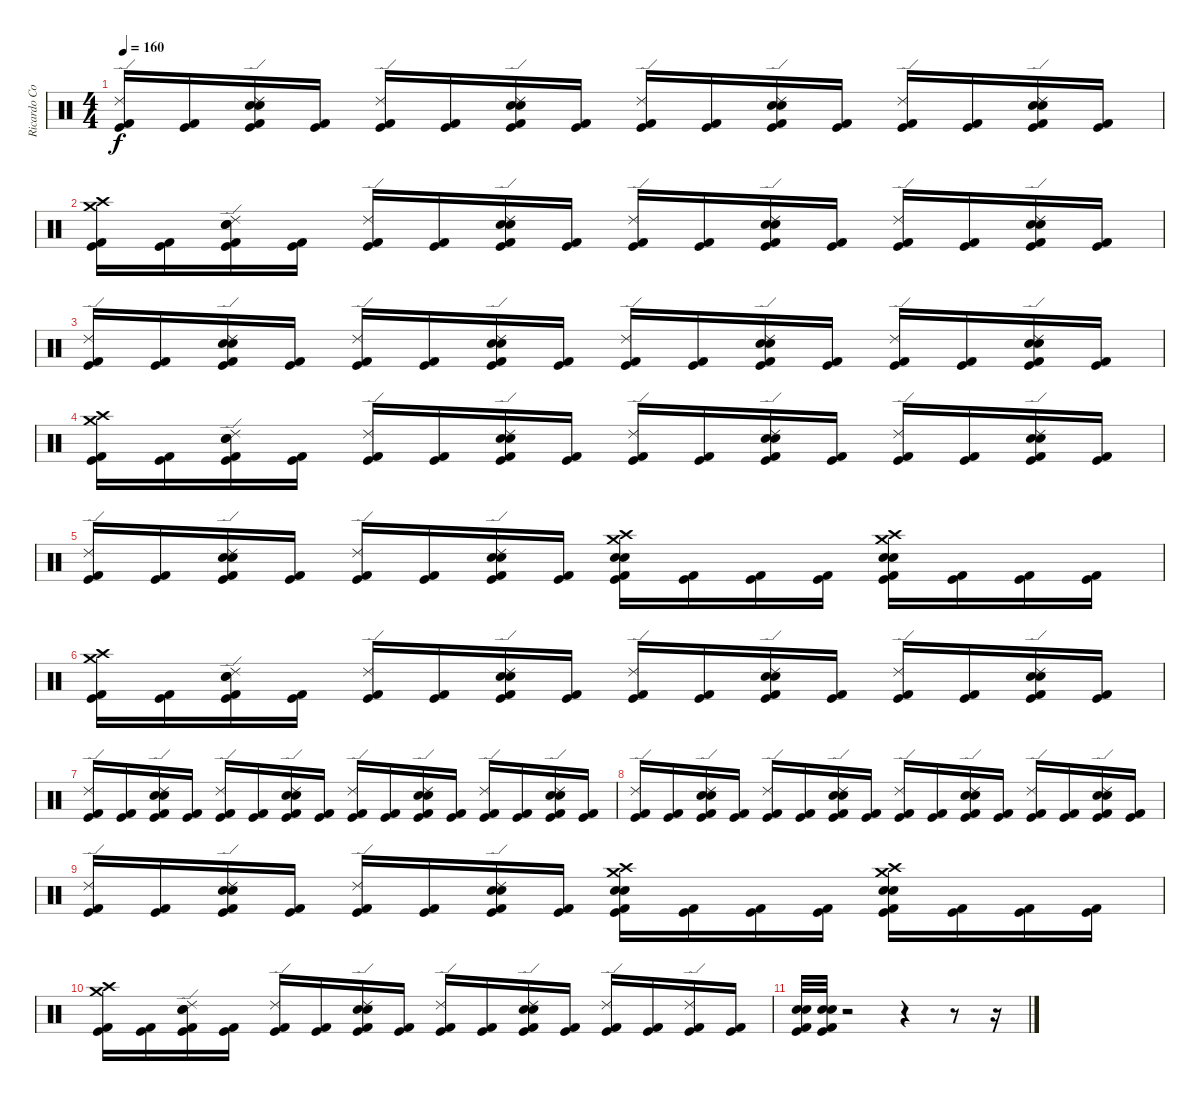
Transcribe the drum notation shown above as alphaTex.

\track ("Ricardo Confessori (Batería)" "Ricardo Co") {instrument percussion}
\staff {score}
\articulation defaults
\ts (4 4)
\tempo 160
\clef neutral
\ks c
("Ride (edge) 2" "Kick (hit) 2" "Kick (hit)").16{dy f} ("Kick (hit) 2" "Kick (hit)").16 ("Ride (edge) 2" "Snare (hit) 2" "Electric Snare (hit)" "Kick (hit) 2" "Kick (hit)").16 ("Kick (hit) 2" "Kick (hit)").16 ("Ride (edge) 2" "Kick (hit) 2" "Kick (hit)").16 ("Kick (hit) 2" "Kick (hit)").16 ("Ride (edge) 2" "Electric Snare (hit)" "Snare (hit) 2" "Kick (hit) 2" "Kick (hit)").16 ("Kick (hit) 2" "Kick (hit)").16 ("Ride (edge) 2" "Kick (hit) 2" "Kick (hit)").16 ("Kick (hit) 2" "Kick (hit)").16 ("Ride (edge) 2" "Snare (hit) 2" "Electric Snare (hit)" "Kick (hit) 2" "Kick (hit)").16 ("Kick (hit) 2" "Kick (hit)").16 ("Ride (edge) 2" "Kick (hit) 2" "Kick (hit)").16 ("Kick (hit) 2" "Kick (hit)").16 ("Ride (edge) 2" "Electric Snare (hit)" "Snare (hit) 2" "Kick (hit) 2" "Kick (hit)").16 ("Kick (hit) 2" "Kick (hit)").16 |
("Crash high (hit)" "Crash medium (hit)" "Kick (hit) 2" "Kick (hit)").16 ("Kick (hit) 2" "Kick (hit)").16 ("Ride (edge) 2" "Snare (hit) 2" "Electric Snare (hit)" "Kick (hit) 2" "Kick (hit)").16 ("Kick (hit) 2" "Kick (hit)").16 ("Ride (edge) 2" "Kick (hit) 2" "Kick (hit)").16 ("Kick (hit) 2" "Kick (hit)").16 ("Ride (edge) 2" "Electric Snare (hit)" "Snare (hit) 2" "Kick (hit) 2" "Kick (hit)").16 ("Kick (hit) 2" "Kick (hit)").16 ("Ride (edge) 2" "Kick (hit) 2" "Kick (hit)").16 ("Kick (hit) 2" "Kick (hit)").16 ("Ride (edge) 2" "Snare (hit) 2" "Electric Snare (hit)" "Kick (hit) 2" "Kick (hit)").16 ("Kick (hit) 2" "Kick (hit)").16 ("Ride (edge) 2" "Kick (hit) 2" "Kick (hit)").16 ("Kick (hit) 2" "Kick (hit)").16 ("Snare (hit) 2" "Electric Snare (hit)" "Ride (edge) 2" "Kick (hit) 2" "Kick (hit)").16 ("Kick (hit) 2" "Kick (hit)").16 |
("Ride (edge) 2" "Kick (hit) 2" "Kick (hit)").16 ("Kick (hit) 2" "Kick (hit)").16 ("Ride (edge) 2" "Snare (hit) 2" "Electric Snare (hit)" "Kick (hit) 2" "Kick (hit)").16 ("Kick (hit) 2" "Kick (hit)").16 ("Ride (edge) 2" "Kick (hit) 2" "Kick (hit)").16 ("Kick (hit) 2" "Kick (hit)").16 ("Ride (edge) 2" "Electric Snare (hit)" "Snare (hit) 2" "Kick (hit) 2" "Kick (hit)").16 ("Kick (hit) 2" "Kick (hit)").16 ("Ride (edge) 2" "Kick (hit) 2" "Kick (hit)").16 ("Kick (hit) 2" "Kick (hit)").16 ("Ride (edge) 2" "Snare (hit) 2" "Electric Snare (hit)" "Kick (hit) 2" "Kick (hit)").16 ("Kick (hit) 2" "Kick (hit)").16 ("Ride (edge) 2" "Kick (hit) 2" "Kick (hit)").16 ("Kick (hit) 2" "Kick (hit)").16 ("Ride (edge) 2" "Electric Snare (hit)" "Snare (hit) 2" "Kick (hit) 2" "Kick (hit)").16 ("Kick (hit) 2" "Kick (hit)").16 |
("Crash high (hit)" "Crash medium (hit)" "Kick (hit) 2" "Kick (hit)").16 ("Kick (hit) 2" "Kick (hit)").16 ("Ride (edge) 2" "Snare (hit) 2" "Electric Snare (hit)" "Kick (hit) 2" "Kick (hit)").16 ("Kick (hit) 2" "Kick (hit)").16 ("Ride (edge) 2" "Kick (hit) 2" "Kick (hit)").16 ("Kick (hit) 2" "Kick (hit)").16 ("Ride (edge) 2" "Electric Snare (hit)" "Snare (hit) 2" "Kick (hit) 2" "Kick (hit)").16 ("Kick (hit) 2" "Kick (hit)").16 ("Ride (edge) 2" "Kick (hit) 2" "Kick (hit)").16 ("Kick (hit) 2" "Kick (hit)").16 ("Ride (edge) 2" "Snare (hit) 2" "Electric Snare (hit)" "Kick (hit) 2" "Kick (hit)").16 ("Kick (hit) 2" "Kick (hit)").16 ("Ride (edge) 2" "Kick (hit) 2" "Kick (hit)").16 ("Kick (hit) 2" "Kick (hit)").16 ("Ride (edge) 2" "Electric Snare (hit)" "Snare (hit) 2" "Kick (hit) 2" "Kick (hit)").16 ("Kick (hit) 2" "Kick (hit)").16 |
("Ride (edge) 2" "Kick (hit) 2" "Kick (hit)").16 ("Kick (hit) 2" "Kick (hit)").16 ("Ride (edge) 2" "Snare (hit) 2" "Electric Snare (hit)" "Kick (hit) 2" "Kick (hit)").16 ("Kick (hit) 2" "Kick (hit)").16 ("Ride (edge) 2" "Kick (hit) 2" "Kick (hit)").16 ("Kick (hit) 2" "Kick (hit)").16 ("Ride (edge) 2" "Electric Snare (hit)" "Snare (hit) 2" "Kick (hit) 2" "Kick (hit)").16 ("Kick (hit) 2" "Kick (hit)").16 ("Crash high (hit)" "Electric Snare (hit)" "Snare (hit) 2" "Crash medium (hit)" "Kick (hit) 2" "Kick (hit)").16 ("Kick (hit) 2" "Kick (hit)").16 ("Kick (hit) 2" "Kick (hit)").16 ("Kick (hit) 2" "Kick (hit)").16 ("Crash high (hit)" "Electric Snare (hit)" "Snare (hit) 2" "Crash medium (hit)" "Kick (hit) 2" "Kick (hit)").16 ("Kick (hit) 2" "Kick (hit)").16 ("Kick (hit) 2" "Kick (hit)").16 ("Kick (hit) 2" "Kick (hit)").16 |
("Crash high (hit)" "Crash medium (hit)" "Kick (hit) 2" "Kick (hit)").16 ("Kick (hit) 2" "Kick (hit)").16 ("Ride (edge) 2" "Electric Snare (hit)" "Snare (hit) 2" "Kick (hit) 2" "Kick (hit)").16 ("Kick (hit) 2" "Kick (hit)").16 ("Ride (edge) 2" "Kick (hit) 2" "Kick (hit)").16 ("Kick (hit) 2" "Kick (hit)").16 ("Electric Snare (hit)" "Snare (hit) 2" "Ride (edge) 2" "Kick (hit) 2" "Kick (hit)").16 ("Kick (hit) 2" "Kick (hit)").16 ("Ride (edge) 2" "Kick (hit) 2" "Kick (hit)").16 ("Kick (hit) 2" "Kick (hit)").16 ("Ride (edge) 2" "Snare (hit) 2" "Electric Snare (hit)" "Kick (hit) 2" "Kick (hit)").16 ("Kick (hit) 2" "Kick (hit)").16 ("Ride (edge) 2" "Kick (hit) 2" "Kick (hit)").16 ("Kick (hit) 2" "Kick (hit)").16 ("Ride (edge) 2" "Electric Snare (hit)" "Snare (hit) 2" "Kick (hit) 2" "Kick (hit)").16 ("Kick (hit) 2" "Kick (hit)").16 |
("Ride (edge) 2" "Kick (hit) 2" "Kick (hit)").16 ("Kick (hit) 2" "Kick (hit)").16 ("Ride (edge) 2" "Snare (hit) 2" "Electric Snare (hit)" "Kick (hit) 2" "Kick (hit)").16 ("Kick (hit) 2" "Kick (hit)").16 ("Ride (edge) 2" "Kick (hit) 2" "Kick (hit)").16 ("Kick (hit) 2" "Kick (hit)").16 ("Ride (edge) 2" "Electric Snare (hit)" "Snare (hit) 2" "Kick (hit) 2" "Kick (hit)").16 ("Kick (hit) 2" "Kick (hit)").16 ("Ride (edge) 2" "Kick (hit) 2" "Kick (hit)").16 ("Kick (hit) 2" "Kick (hit)").16 ("Ride (edge) 2" "Snare (hit) 2" "Electric Snare (hit)" "Kick (hit) 2" "Kick (hit)").16 ("Kick (hit) 2" "Kick (hit)").16 ("Ride (edge) 2" "Kick (hit) 2" "Kick (hit)").16 ("Kick (hit) 2" "Kick (hit)").16 ("Ride (edge) 2" "Electric Snare (hit)" "Snare (hit) 2" "Kick (hit) 2" "Kick (hit)").16 ("Kick (hit) 2" "Kick (hit)").16 |
("Ride (edge) 2" "Kick (hit) 2" "Kick (hit)").16 ("Kick (hit) 2" "Kick (hit)").16 ("Ride (edge) 2" "Snare (hit) 2" "Electric Snare (hit)" "Kick (hit) 2" "Kick (hit)").16 ("Kick (hit) 2" "Kick (hit)").16 ("Ride (edge) 2" "Kick (hit) 2" "Kick (hit)").16 ("Kick (hit) 2" "Kick (hit)").16 ("Ride (edge) 2" "Electric Snare (hit)" "Snare (hit) 2" "Kick (hit) 2" "Kick (hit)").16 ("Kick (hit) 2" "Kick (hit)").16 ("Ride (edge) 2" "Kick (hit) 2" "Kick (hit)").16 ("Kick (hit) 2" "Kick (hit)").16 ("Ride (edge) 2" "Snare (hit) 2" "Electric Snare (hit)" "Kick (hit) 2" "Kick (hit)").16 ("Kick (hit) 2" "Kick (hit)").16 ("Ride (edge) 2" "Kick (hit) 2" "Kick (hit)").16 ("Kick (hit) 2" "Kick (hit)").16 ("Ride (edge) 2" "Electric Snare (hit)" "Snare (hit) 2" "Kick (hit) 2" "Kick (hit)").16 ("Kick (hit) 2" "Kick (hit)").16 |
("Ride (edge) 2" "Kick (hit) 2" "Kick (hit)").16 ("Kick (hit) 2" "Kick (hit)").16 ("Ride (edge) 2" "Snare (hit) 2" "Electric Snare (hit)" "Kick (hit) 2" "Kick (hit)").16 ("Kick (hit) 2" "Kick (hit)").16 ("Ride (edge) 2" "Kick (hit) 2" "Kick (hit)").16 ("Kick (hit) 2" "Kick (hit)").16 ("Ride (edge) 2" "Electric Snare (hit)" "Snare (hit) 2" "Kick (hit) 2" "Kick (hit)").16 ("Kick (hit) 2" "Kick (hit)").16 ("Electric Snare (hit)" "Snare (hit) 2" "Crash high (hit)" "Crash medium (hit)" "Kick (hit) 2" "Kick (hit)").16 ("Kick (hit) 2" "Kick (hit)").16 ("Kick (hit) 2" "Kick (hit)").16 ("Kick (hit) 2" "Kick (hit)").16 ("Crash high (hit)" "Electric Snare (hit)" "Snare (hit) 2" "Crash medium (hit)" "Kick (hit) 2" "Kick (hit)").16 ("Kick (hit) 2" "Kick (hit)").16 ("Kick (hit) 2" "Kick (hit)").16 ("Kick (hit) 2" "Kick (hit)").16 |
("Crash high (hit)" "Crash medium (hit)" "Kick (hit) 2" "Kick (hit)").16 ("Kick (hit) 2" "Kick (hit)").16 ("Ride (edge) 2" "Snare (hit) 2" "Electric Snare (hit)" "Kick (hit) 2" "Kick (hit)").16 ("Kick (hit) 2" "Kick (hit)").16 ("Ride (edge) 2" "Kick (hit) 2" "Kick (hit)").16 ("Kick (hit) 2" "Kick (hit)").16 ("Ride (edge) 2" "Electric Snare (hit)" "Snare (hit) 2" "Kick (hit) 2" "Kick (hit)").16 ("Kick (hit) 2" "Kick (hit)").16 ("Ride (edge) 2" "Kick (hit) 2" "Kick (hit)").16 ("Kick (hit) 2" "Kick (hit)").16 ("Ride (edge) 2" "Snare (hit) 2" "Electric Snare (hit)" "Kick (hit) 2" "Kick (hit)").16 ("Kick (hit) 2" "Kick (hit)").16 ("Ride (edge) 2" "Kick (hit) 2" "Kick (hit)").16 ("Kick (hit) 2" "Kick (hit)").16 ("Ride (edge) 2" "Kick (hit) 2" "Kick (hit)").16 ("Kick (hit) 2" "Kick (hit)").16 |
("Electric Snare (hit)" "Kick (hit)" "Snare (hit) 2" "Kick (hit) 2").32 ("Electric Snare (hit)" "Snare (hit) 2" "Kick (hit)" "Kick (hit) 2").32 r.2 r.4 r.8 r.16
